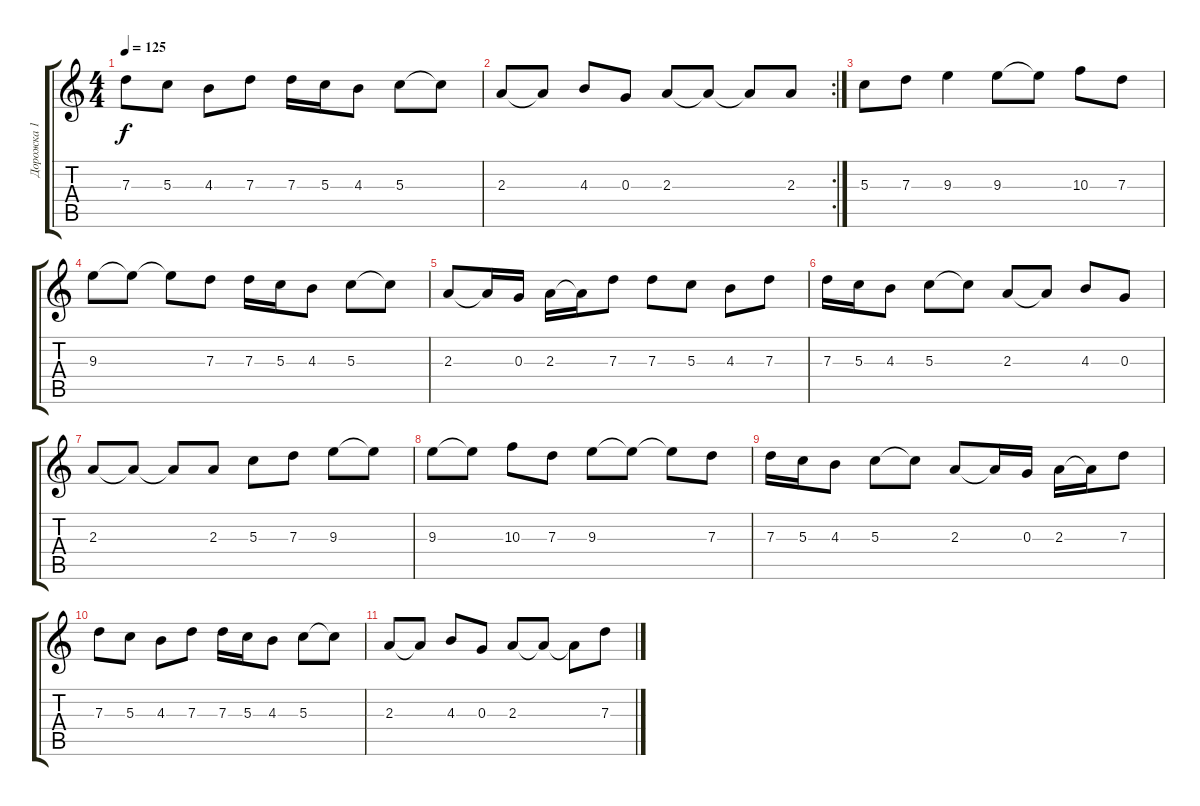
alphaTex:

\track ("Дорожка 1" "Дорожка 1") {instrument acousticguitarsteel}
\staff {score tabs}
\tuning (E4 B3 G3 D3 A2 E2) {hide}
\ts (4 4)
\tempo 125
\clef g2
\ks c
7.3.8{dy f} 5.3.8 4.3.8 7.3.8 7.3.16 5.3.16 4.3.8 5.3.8 5.3{t}.8 |
\rc 2
2.3.8 2.3{t}.8 4.3.8 0.3.8 2.3.8 2.3{t}.8 2.3{t}.8 2.3.8 |
5.3.8 7.3.8 9.3.4 9.3.8 9.3{t}.8 10.3.8 7.3.8 |
9.3.8 9.3{t}.8 9.3{t}.8 7.3.8 7.3.16 5.3.16 4.3.8 5.3.8 5.3{t}.8 |
2.3.8 2.3{t}.16 0.3.16 2.3.16 2.3{t}.16 7.3.8 7.3.8 5.3.8 4.3.8 7.3.8 |
7.3.16 5.3.16 4.3.8 5.3.8 5.3{t}.8 2.3.8 2.3{t}.8 4.3.8 0.3.8 |
2.3.8 2.3{t}.8 2.3{t}.8 2.3.8 5.3.8 7.3.8 9.3.8 9.3{t}.8 |
9.3.8 9.3{t}.8 10.3.8 7.3.8 9.3.8 9.3{t}.8 9.3{t}.8 7.3.8 |
7.3.16 5.3.16 4.3.8 5.3.8 5.3{t}.8 2.3.8 2.3{t}.16 0.3.16 2.3.16 2.3{t}.16 7.3.8 |
7.3.8 5.3.8 4.3.8 7.3.8 7.3.16 5.3.16 4.3.8 5.3.8 5.3{t}.8 |
2.3.8 2.3{t}.8 4.3.8 0.3.8 2.3.8 2.3{t}.8 2.3{t}.8 7.3.8
